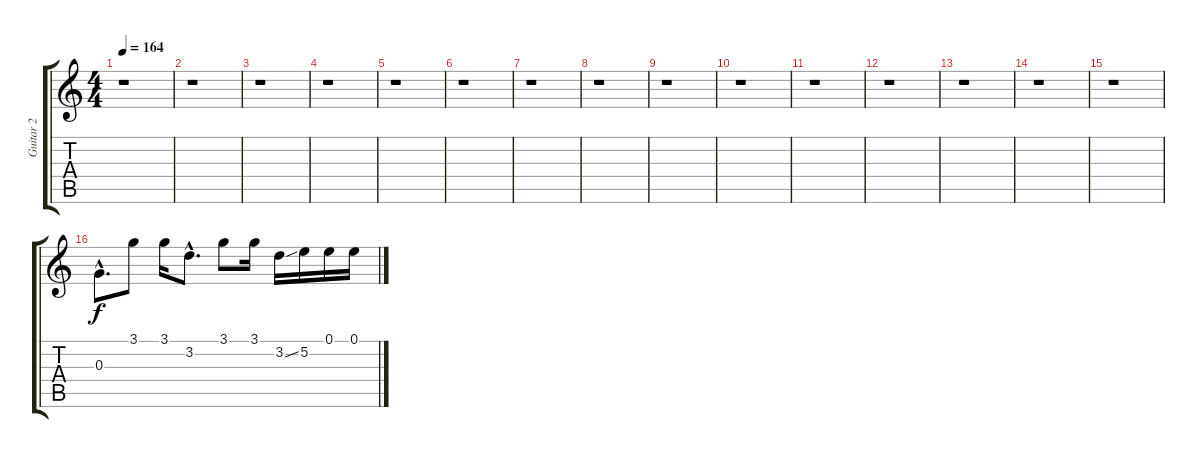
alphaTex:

\track ("Guitar 2" "Guitar 2") {instrument electricguitarclean}
\staff {score tabs}
\tuning (E4 B3 G3 D3 A2 E2) {hide}
\ts (4 4)
\tempo 164
\clef g2
\ks c
r.1{dy f} |
r.1 |
r.1 |
r.1 |
r.1 |
r.1 |
r.1 |
r.1 |
r.1 |
r.1 |
r.1 |
r.1 |
r.1 |
r.1 |
r.1 |
0.3{hac}.8{d} 3.1.8 3.1.16 3.2{hac}.8{d} 3.1.8 3.1.16 3.2{ss}.16 5.2.16 0.1.16 0.1.16
